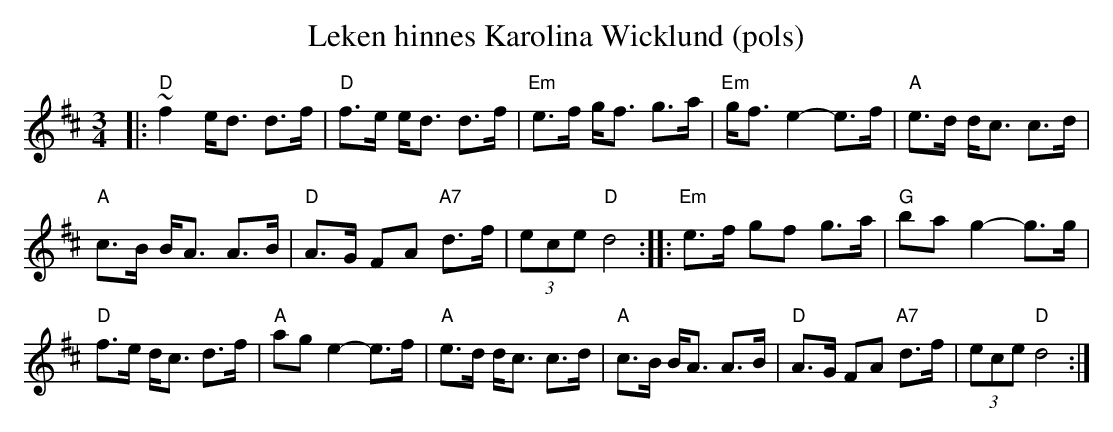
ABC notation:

X:1
T:Leken hinnes Karolina Wicklund (pols)
M:3/4
L:1/8
K:D
|:\
"D"~f2 e<d d>f | "D"f>e e<d d>f | "Em"e>f g<f g>a | "Em"g<f e2- e>f | "A"e>d d<c c>d |
"A"c>B B<A A>B | "D"A>G FA "A7"d>f | (3ece "D"d4 :: "Em"e>f gf g>a | "G"ba g2- g>g |
"D"f>e d<c d>f | "A"ag e2- e>f | "A"e>d d<c c>d | "A"c>B B<A A>B | "D"A>G FA "A7"d>f | (3ece "D"d4 :|
